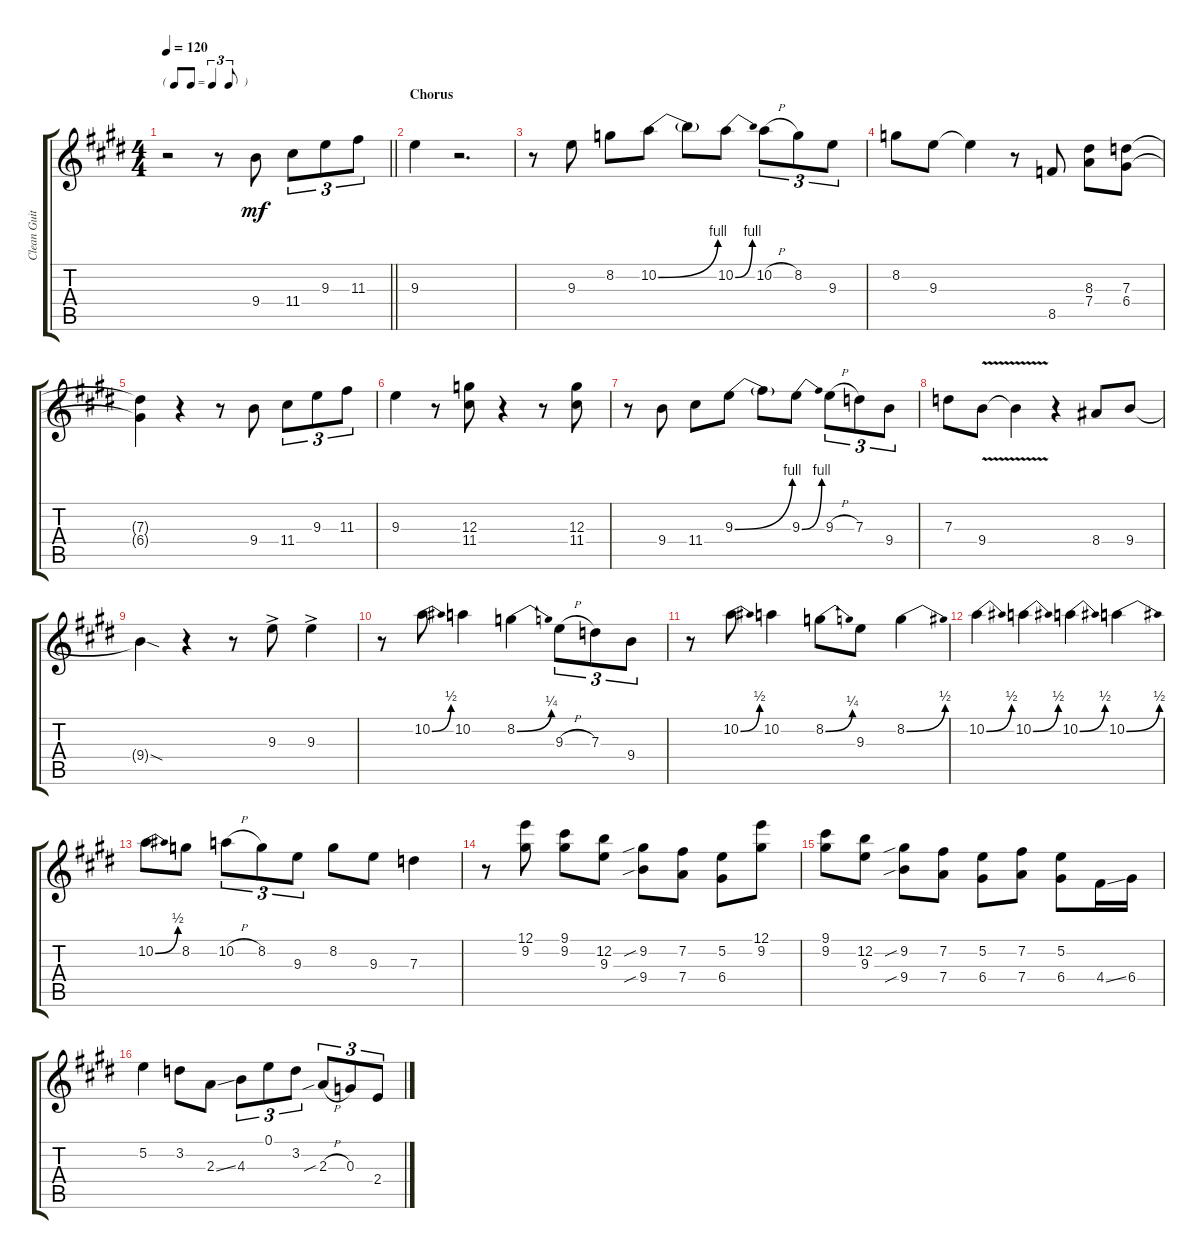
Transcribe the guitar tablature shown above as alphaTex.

\track ("Clean Guitar" "Clean Guit") {instrument electricguitarclean}
\staff {score tabs}
\tuning (E4 B3 G3 D3 A2 E2) {hide}
\ts (4 4)
\tf triplet8th
\tempo 120
\clef g2
\barLineRight lightlight
\ks e
r.2{dy mf instrument electricguitarclean} r.8 9.4.8 11.4.8{tu (3 2)} 9.3.8{tu (3 2)} 11.3.8{tu (3 2)} |
\section ("" "Chorus")
9.3.4 r.2{d} |
r.8 9.3.8 8.2.8 10.2{be (bend 0 0 60 4)}.8 10.2{t}.8 10.2{be (bend 0 0 60 4)}.8 10.2{h}.8{tu (3 2)} 8.2.8{tu (3 2)} 9.3.8{tu (3 2)} |
8.2.8 9.3.8 9.3{t}.4 r.8 8.5.8 (8.3 7.4).8 (7.3 6.4).8 |
(7.3{t} 6.4{t}).4 r.4 r.8 9.4.8 11.4.8{tu (3 2)} 9.3.8{tu (3 2)} 11.3.8{tu (3 2)} |
9.3.4 r.8 (12.3 11.4).8 r.4 r.8 (12.3 11.4).8 |
r.8 9.4.8 11.4.8 9.3{be (bend 0 0 60 4)}.8 9.3{t}.8 9.3{be (bend 0 0 60 4)}.8 9.3{h}.8{tu (3 2)} 7.3.8{tu (3 2)} 9.4.8{tu (3 2)} |
7.3.8 9.4{v}.8 9.4{v t}.4 r.4 8.4.8 9.4.8 |
9.4{sod t}.4 r.4 r.8 9.3{ac}.8 9.3{ac}.4 |
r.8 10.2{be (bend 0 0 60 2)}.8 10.2.4 8.2{be (bend 0 0 60 1)}.4 9.3{h}.8{tu (3 2)} 7.3.8{tu (3 2)} 9.4.8{tu (3 2)} |
r.8 10.2{be (bend 0 0 60 2)}.8 10.2.4 8.2{be (bend 0 0 60 1)}.8 9.3.8 8.2{be (bend 0 0 60 2)}.4 |
10.2{be (bend 0 0 60 2)}.4 10.2{be (bend 0 0 60 2)}.4 10.2{be (bend 0 0 60 2)}.4 10.2{be (bend 0 0 60 2)}.4 |
10.2{be (bend 0 0 60 2)}.8 8.2.8 10.2{h}.8{tu (3 2)} 8.2.8{tu (3 2)} 9.3.8{tu (3 2)} 8.2.8 9.3.8 7.3.4 |
r.8 (12.1 9.2).8 (9.1 9.2).8 (12.2 9.3).8 (9.2{sib} 9.4{sib}).8 (7.2 7.4).8 (5.2 6.4).8 (12.1 9.2).8 |
(9.1 9.2).8 (12.2 9.3).8 (9.2{sib} 9.4{sib}).8 (7.2 7.4).8 (5.2 6.4).8 (7.2 7.4).8 (5.2 6.4).8 4.4{ss}.16 6.4.16 |
5.2.4 3.2.8 2.3{ss}.8 4.3.8{tu (3 2)} 0.1.8{tu (3 2)} 3.2.8{tu (3 2)} 2.3{sib h}.8{tu (3 2)} 0.3.8{tu (3 2)} 2.4.8{tu (3 2)}
